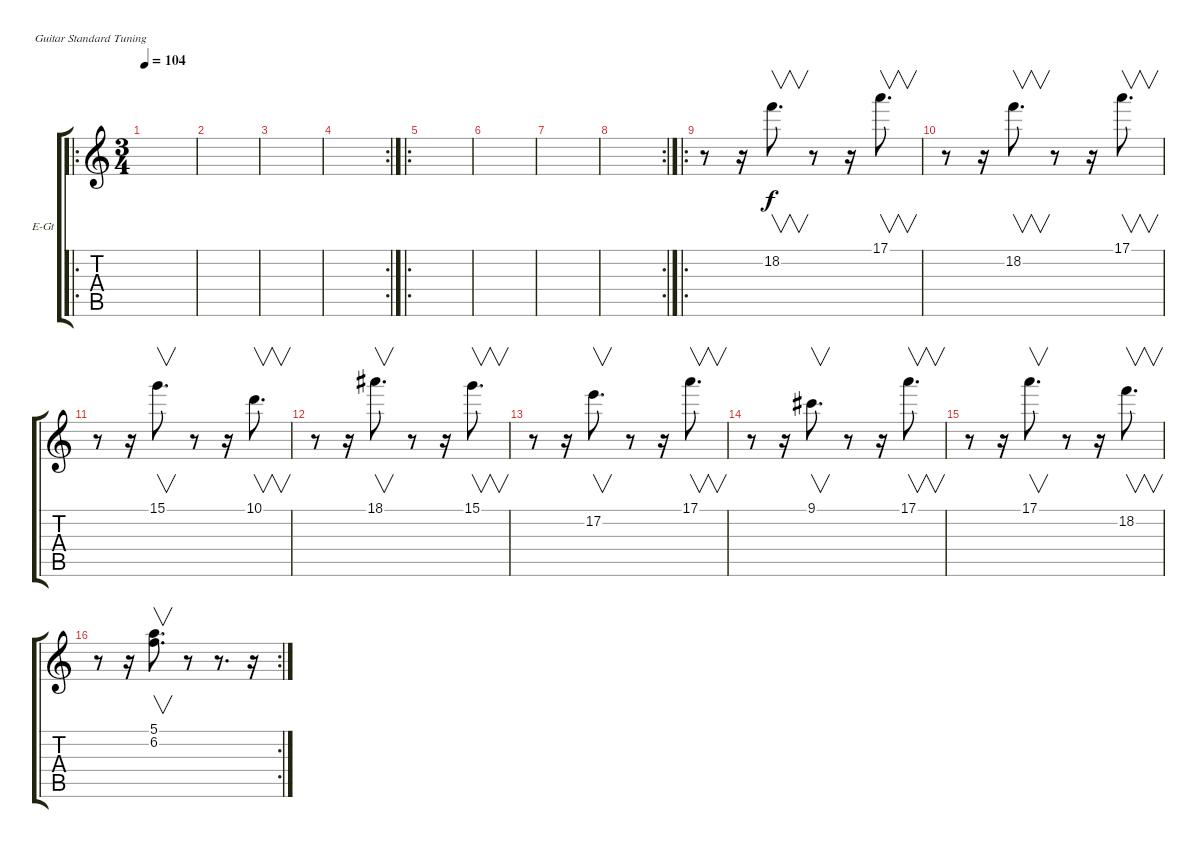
\bracketExtendMode groupsimilarinstruments
\firstSystemTrackNameOrientation horizontal
\otherSystemsTrackNameOrientation horizontal
\track ("Electric Guitar" "E-Gt") {instrument overdrivenguitar}
\staff {score tabs}
\tuning (E4 B3 G3 D3 A2 E2)
\ro
\ts (3 4)
\tempo 104
\clef g2
\scale
0.509881
\ks c
|
\scale
0.245059 |
\scale
0.245059 |
\rc 2
\scale
0.333333 |
\ro
\scale
0.362745 |
\scale
0.303922 |
\scale
0.322917 |
\rc 2
\scale
0.354167 |
\ro
\scale
0.322917 r.8 r.16 18.2.8{v d} r.8 r.16 17.1.8{v d} |
r.8 r.16 18.2.8{v d} r.8 r.16 17.1.8{v d} |
r.8 r.16 15.1.8{v d} r.8 r.16 10.1.8{v d} |
r.8 r.16 18.1.8{v d} r.8 r.16 15.1.8{v d} |
r.8 r.16 17.2.8{v d} r.8 r.16 17.1.8{v d} |
r.8 r.16 9.1.8{v d} r.8 r.16 17.1.8{v d} |
r.8 r.16 17.1.8{v d} r.8 r.16 18.2.8{v d} |
\rc 2
r.8 r.16 (6.2 5.1).8{v d} r.8 r.8{d} r.16
